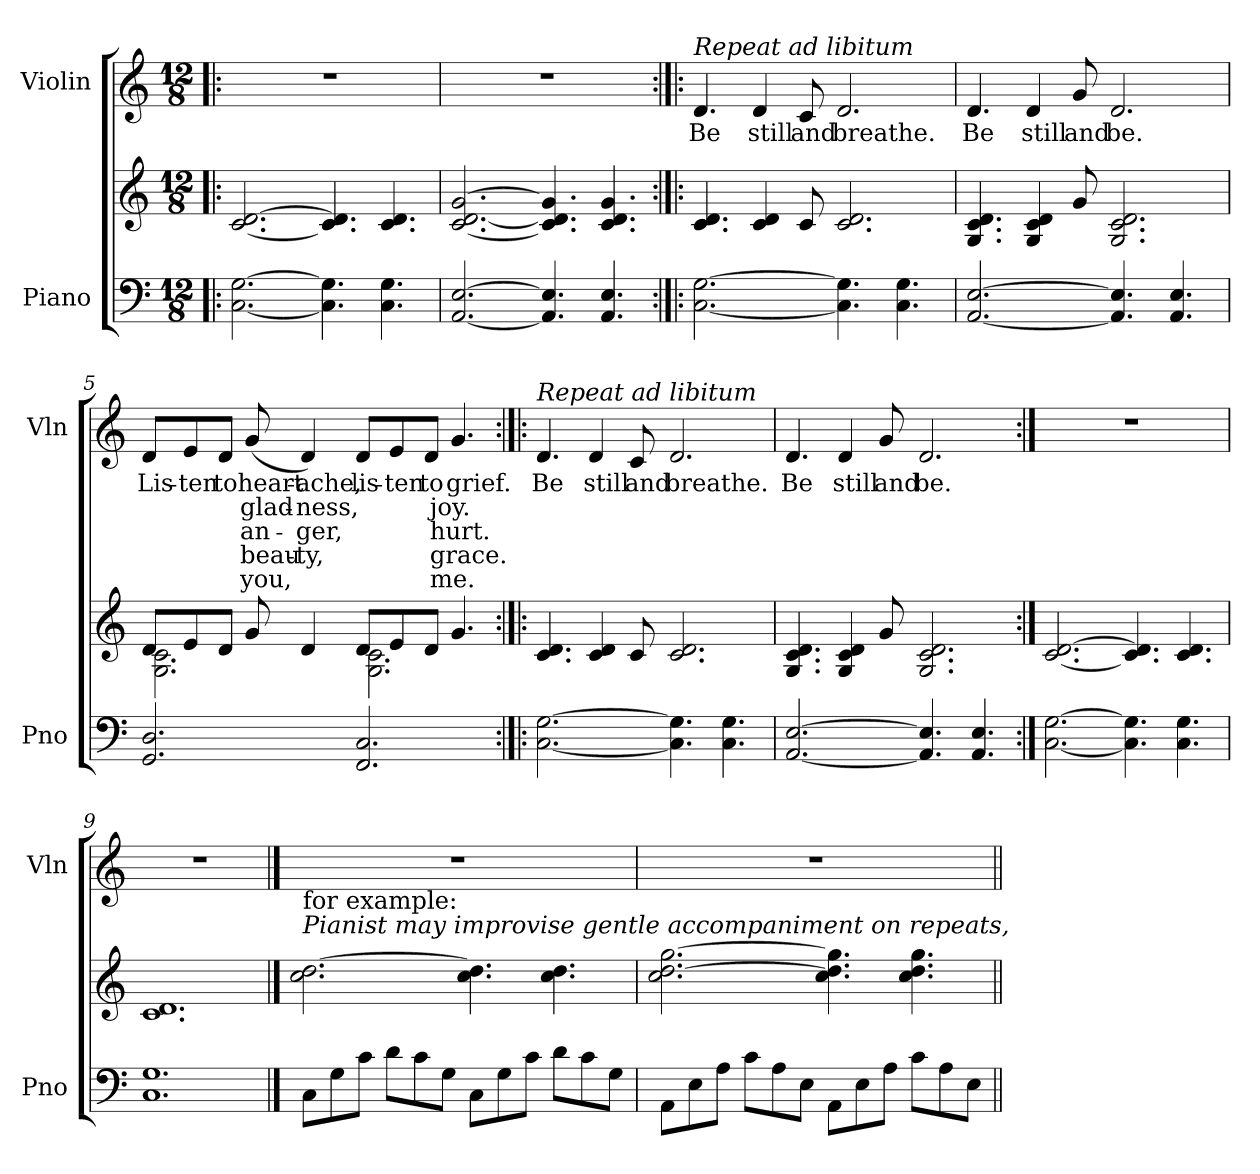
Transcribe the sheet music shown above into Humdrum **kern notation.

**kern	**kern	**kern	**text	**text	**text	**text	**text
*part2	*part2	*part1	*part1	*part1	*part1	*part1	*part1
*staff3	*staff2	*staff1	*staff1	*staff1	*staff1	*staff1	*staff1
*I"Piano	*	*I"Violin	*	*	*	*	*
*I'Pno	*	*I'Vln	*	*	*	*	*
*clefF4	*clefG2	*clefG2	*	*	*	*	*
*k[]	*k[]	*k[]	*	*	*	*	*
*M12/8	*M12/8	*M12/8	*	*	*	*	*
*MM78	*MM78	*MM78	*	*	*	*	*
=1!|:	=1!|:	=1!|:	=1!|:	=1!|:	=1!|:	=1!|:	=1!|:
[<2.C\ [>2.G\	[<2.c/ [>2.d/	1.r	.	.	.	.	.
4.C\] 4.G\]	4.c/] 4.d/]	.	.	.	.	.	.
4.C\ 4.G\	4.c/ 4.d/	.	.	.	.	.	.
=2	=2	=2	=2	=2	=2	=2	=2
[<2.AA/ [>2.E/	[<2.c/ [>2.d/ [>2.g/	1.r	.	.	.	.	.
4.AA/] 4.E/]	4.c/] 4.d/] 4.g/]	.	.	.	.	.	.
4.AA/ 4.E/	4.c/ 4.d/ 4.g/	.	.	.	.	.	.
=3:|!|:	=3:|!|:	=3:|!|:	=3:|!|:	=3:|!|:	=3:|!|:	=3:|!|:	=3:|!|:
!	!	!LO:TX:a:i:t=Repeat ad libitum	!	!	!	!	!
!	!	!	!LO:LY:b	!	!	!	!
[<2.C\ [>2.G\	4.c/ 4.d/	4.d/	Be	.	.	.	.
!	!	!	!LO:LY:b	!	!	!	!
.	4c/ 4d/	4d/	still	.	.	.	.
!	!	!	!LO:LY:b	!	!	!	!
.	8c/	8c/	and	.	.	.	.
!	!	!	!LO:LY:b	!	!	!	!
4.C\] 4.G\]	2.c/ 2.d/	2.d/	breathe.	.	.	.	.
4.C\ 4.G\	.	.	.	.	.	.	.
=4	=4	=4	=4	=4	=4	=4	=4
!	!	!	!LO:LY:b	!	!	!	!
[<2.AA/ [>2.E/	4.G/ 4.c/ 4.d/	4.d/	Be	.	.	.	.
!	!	!	!LO:LY:b	!	!	!	!
.	4G/ 4c/ 4d/	4d/	still	.	.	.	.
!	!	!	!LO:LY:b	!	!	!	!
.	8g/	8g/	and	.	.	.	.
!	!	!	!LO:LY:b	!	!	!	!
4.AA/] 4.E/]	2.G/ 2.c/ 2.d/	2.d/	be.	.	.	.	.
4.AA/ 4.E/	.	.	.	.	.	.	.
!!LO:LB:g=z
=5	=5	=5	=5	=5	=5	=5	=5
*	*^	*	*	*	*	*	*
!	!	!	!	!LO:LY:b	!	!	!	!
2.GG/ 2.D/	8d/L	2.G\ 2.c\	8d/L	Lis-	.	.	.	.
!	!	!	!	!LO:LY:b	!	!	!	!
.	8e/	.	8e/	-ten	.	.	.	.
!	!	!	!	!LO:LY:b	!	!	!	!
.	8d/J	.	8d/J	to	.	.	.	.
!	!	!	!	!LO:LY:b	!LO:LY:b	!LO:LY:b	!LO:LY:b	!LO:LY:b
.	8g/	.	(<8g/	heart-	glad-	an-	beau-	you,
!	!	!	!	!LO:LY:b	!LO:LY:b	!LO:LY:b	!LO:LY:b	!
.	4d/	.	4d/)	-ache,	-ness,	-ger,	-ty,	.
!	!	!	!	!LO:LY:b	!	!	!	!
2.FF/ 2.C/	8d/L	2.G\ 2.c\	8d/L	lis-	.	.	.	.
!	!	!	!	!LO:LY:b	!	!	!	!
.	8e/	.	8e/	-ten	.	.	.	.
!	!	!	!	!LO:LY:b	!	!	!	!
.	8d/J	.	8d/J	to	.	.	.	.
!	!	!	!	!LO:LY:b	!LO:LY:b	!LO:LY:b	!LO:LY:b	!LO:LY:b
.	4.g/	.	4.g/	grief.	joy.	hurt.	grace.	me.
*	*v	*v	*	*	*	*	*	*
=6:|!|:	=6:|!|:	=6:|!|:	=6:|!|:	=6:|!|:	=6:|!|:	=6:|!|:	=6:|!|:
!	!	!LO:TX:a:i:t=Repeat ad libitum	!	!	!	!	!
!	!	!	!LO:LY:b	!	!	!	!
[<2.C\ [>2.G\	4.c/ 4.d/	4.d/	Be	.	.	.	.
!	!	!	!LO:LY:b	!	!	!	!
.	4c/ 4d/	4d/	still	.	.	.	.
!	!	!	!LO:LY:b	!	!	!	!
.	8c/	8c/	and	.	.	.	.
!	!	!	!LO:LY:b	!	!	!	!
4.C\] 4.G\]	2.c/ 2.d/	2.d/	breathe.	.	.	.	.
4.C\ 4.G\	.	.	.	.	.	.	.
=7	=7	=7	=7	=7	=7	=7	=7
!	!	!	!LO:LY:b	!	!	!	!
[<2.AA/ [>2.E/	4.G/ 4.c/ 4.d/	4.d/	Be	.	.	.	.
!	!	!	!LO:LY:b	!	!	!	!
.	4G/ 4c/ 4d/	4d/	still	.	.	.	.
!	!	!	!LO:LY:b	!	!	!	!
.	8g/	8g/	and	.	.	.	.
!	!	!	!LO:LY:b	!	!	!	!
4.AA/] 4.E/]	2.G/ 2.c/ 2.d/	2.d/	be.	.	.	.	.
4.AA/ 4.E/	.	.	.	.	.	.	.
!!LO:LB:g=z
=8:|!	=8:|!	=8:|!	=8:|!	=8:|!	=8:|!	=8:|!	=8:|!
[<2.C\ [>2.G\	[<2.c/ [>2.d/	1.r	.	.	.	.	.
4.C\] 4.G\]	4.c/] 4.d/]	.	.	.	.	.	.
4.C\ 4.G\	4.c/ 4.d/	.	.	.	.	.	.
=9	=9	=9	=9	=9	=9	=9	=9
1.C 1.G	1.c 1.d	1.r	.	.	.	.	.
==10	==10	==10	==10	==10	==10	==10	==10
!	!LO:TX:i:t=Pianist may improvise gentle accompaniment on repeats,	!	!	!	!	!	!
!	!LO:TX:t=for example&colon;	!	!	!	!	!	!
8C\L	2.cc\ [>2.dd\	1.r	.	.	.	.	.
8G\	.	.	.	.	.	.	.
8c\J	.	.	.	.	.	.	.
8d\L	.	.	.	.	.	.	.
8c\	.	.	.	.	.	.	.
8G\J	.	.	.	.	.	.	.
8C\L	4.cc\ 4.dd\]	.	.	.	.	.	.
8G\	.	.	.	.	.	.	.
8c\J	.	.	.	.	.	.	.
8d\L	4.cc\ 4.dd\	.	.	.	.	.	.
8c\	.	.	.	.	.	.	.
8G\J	.	.	.	.	.	.	.
=11	=11	=11	=11	=11	=11	=11	=11
8AA\L	2.cc\ [>2.dd\ [>2.gg\	1.r	.	.	.	.	.
8E\	.	.	.	.	.	.	.
8A\J	.	.	.	.	.	.	.
8c\L	.	.	.	.	.	.	.
8A\	.	.	.	.	.	.	.
8E\J	.	.	.	.	.	.	.
8AA\L	4.cc\ 4.dd\] 4.gg\]	.	.	.	.	.	.
8E\	.	.	.	.	.	.	.
8A\J	.	.	.	.	.	.	.
8c\L	4.cc\ 4.dd\ 4.gg\	.	.	.	.	.	.
8A\	.	.	.	.	.	.	.
8E\J	.	.	.	.	.	.	.
=||	=||	=||	=||	=||	=||	=||	=||
*-	*-	*-	*-	*-	*-	*-	*-
